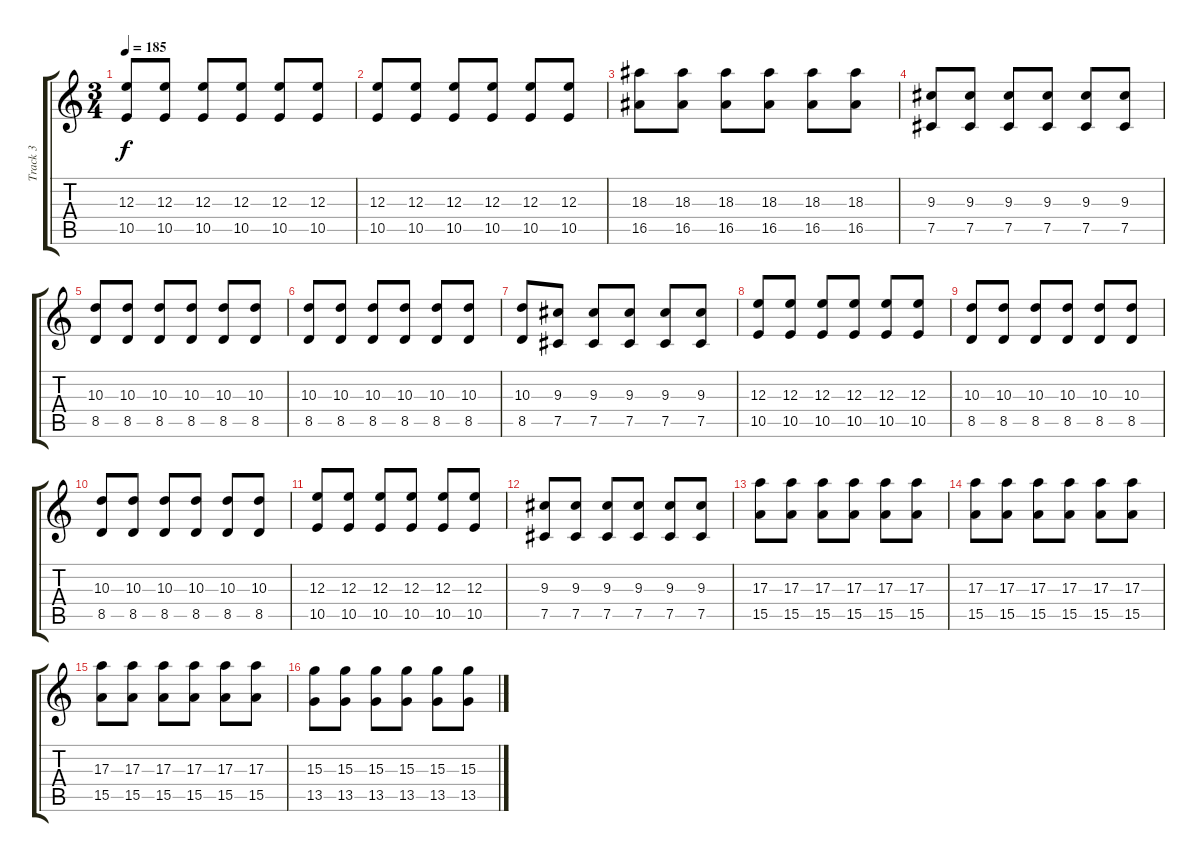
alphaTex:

\track ("Track 3" "Track 3") {instrument distortionguitar}
\staff {score tabs}
\tuning (Db4 Ab3 E3 B2 Gb2 B1) {hide}
\ts (3 4)
\tempo 185
\clef g2
\ks c
(12.3 10.5).8{dy f} (12.3 10.5).8 (12.3 10.5).8 (12.3 10.5).8 (12.3 10.5).8 (12.3 10.5).8 |
(12.3 10.5).8 (12.3 10.5).8 (12.3 10.5).8 (12.3 10.5).8 (12.3 10.5).8 (12.3 10.5).8 |
(18.3 16.5).8 (18.3 16.5).8 (18.3 16.5).8 (18.3 16.5).8 (18.3 16.5).8 (18.3 16.5).8 |
(9.3 7.5).8 (9.3 7.5).8 (9.3 7.5).8 (9.3 7.5).8 (9.3 7.5).8 (9.3 7.5).8 |
(10.3 8.5).8 (10.3 8.5).8 (10.3 8.5).8 (10.3 8.5).8 (10.3 8.5).8 (10.3 8.5).8 |
(10.3 8.5).8 (10.3 8.5).8 (10.3 8.5).8 (10.3 8.5).8 (10.3 8.5).8 (10.3 8.5).8 |
(10.3 8.5).8 (9.3 7.5).8 (9.3 7.5).8 (9.3 7.5).8 (9.3 7.5).8 (9.3 7.5).8 |
(12.3 10.5).8 (12.3 10.5).8 (12.3 10.5).8 (12.3 10.5).8 (12.3 10.5).8 (12.3 10.5).8 |
(10.3 8.5).8 (10.3 8.5).8 (10.3 8.5).8 (10.3 8.5).8 (10.3 8.5).8 (10.3 8.5).8 |
(10.3 8.5).8 (10.3 8.5).8 (10.3 8.5).8 (10.3 8.5).8 (10.3 8.5).8 (10.3 8.5).8 |
(12.3 10.5).8 (12.3 10.5).8 (12.3 10.5).8 (12.3 10.5).8 (12.3 10.5).8 (12.3 10.5).8 |
(9.3 7.5).8 (9.3 7.5).8 (9.3 7.5).8 (9.3 7.5).8 (9.3 7.5).8 (9.3 7.5).8 |
(17.3 15.5).8 (17.3 15.5).8 (17.3 15.5).8 (17.3 15.5).8 (17.3 15.5).8 (17.3 15.5).8 |
(17.3 15.5).8 (17.3 15.5).8 (17.3 15.5).8 (17.3 15.5).8 (17.3 15.5).8 (17.3 15.5).8 |
(17.3 15.5).8 (17.3 15.5).8 (17.3 15.5).8 (17.3 15.5).8 (17.3 15.5).8 (17.3 15.5).8 |
(15.3 13.5).8 (15.3 13.5).8 (15.3 13.5).8 (15.3 13.5).8 (15.3 13.5).8 (15.3 13.5).8
